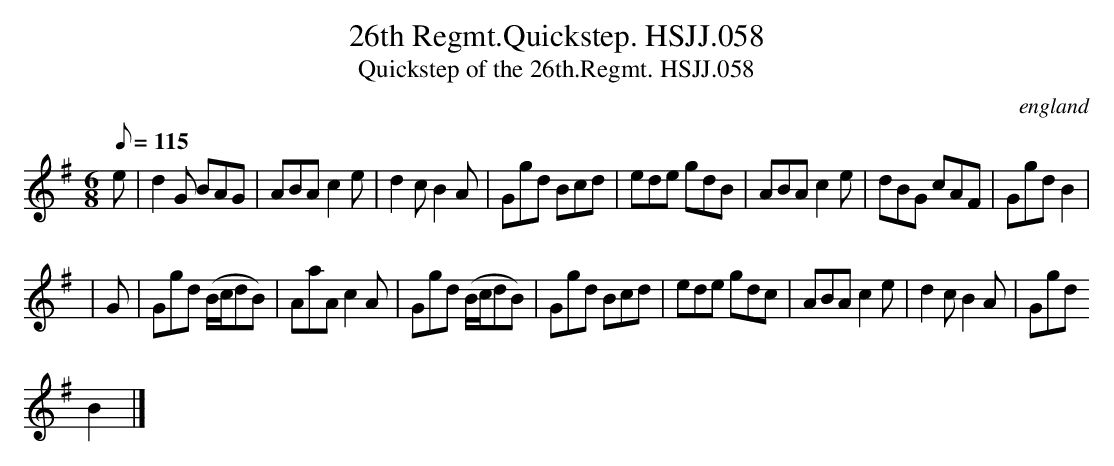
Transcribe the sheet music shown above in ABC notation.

X:1
T:26th Regmt.Quickstep. HSJJ.058
T:Quickstep of the 26th.Regmt. HSJJ.058
O:england
M:6/8
L:1/8
Q:115
K:G
e|d2G BAG|ABAc2e|d2cB2A|Ggd Bcd|ede gdB|ABAc2e|dBG cAF|GgdB2|
|G|Ggd (B/c/dB)|AaA c2A|Ggd (B/c/dB)|Ggd Bcd|ede gdc|ABA c2e|d2cB2A|Ggd
B2|]
